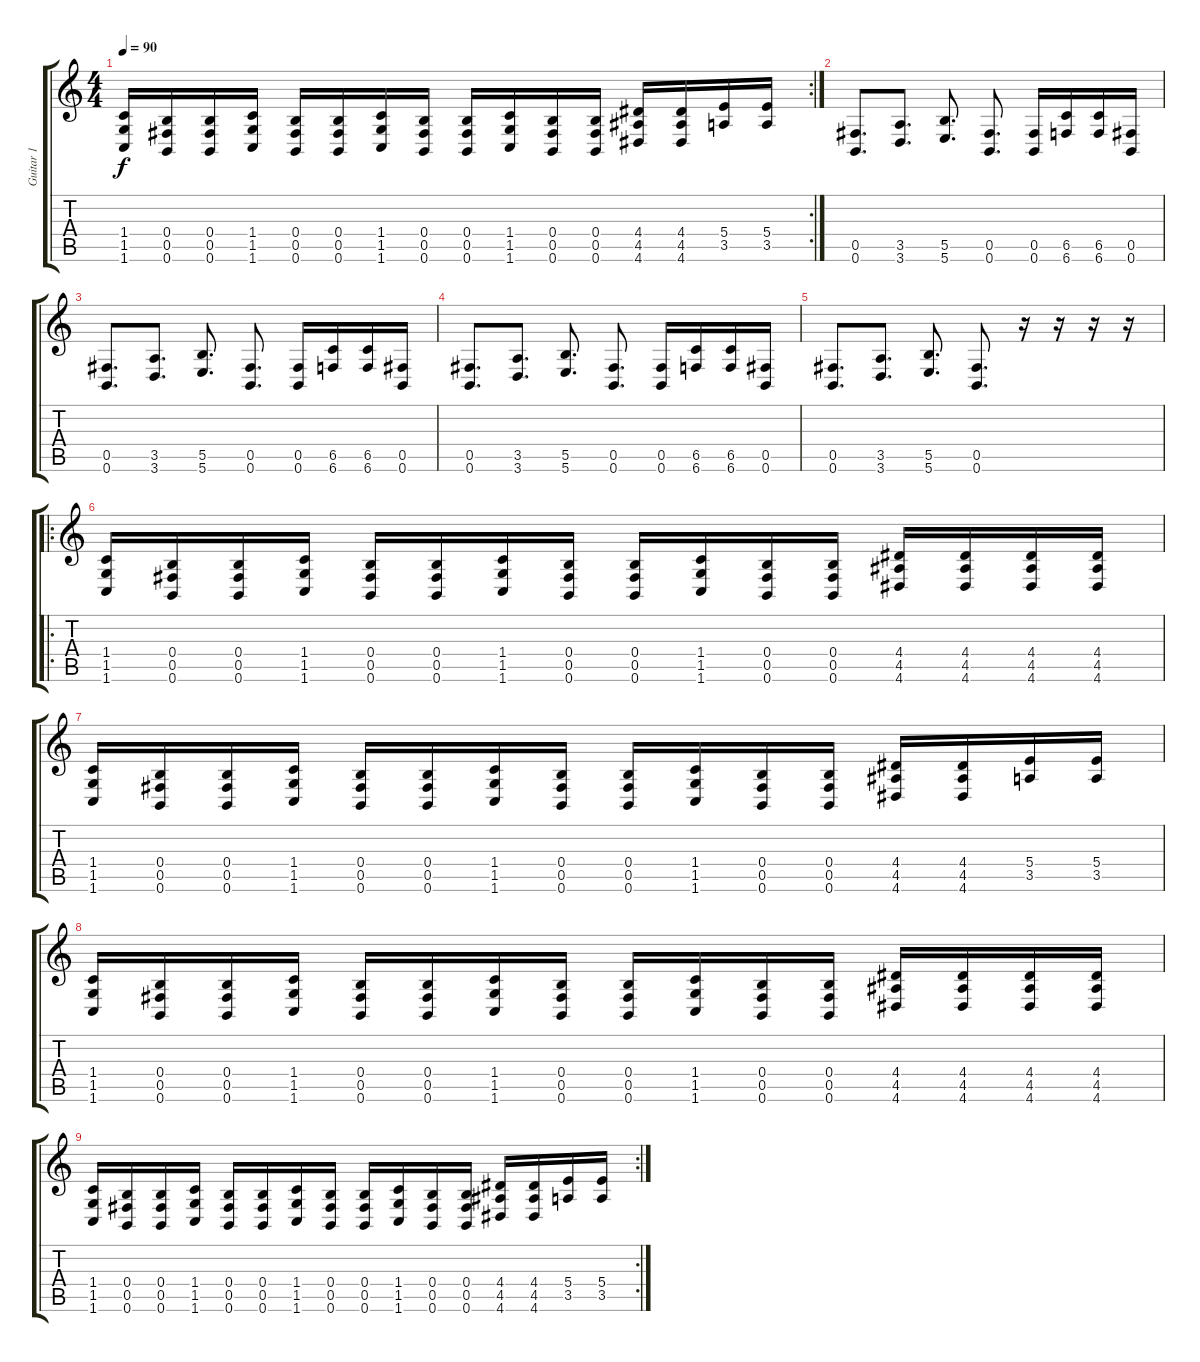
\track ("Guitar 1" "Guitar 1") {instrument distortionguitar}
\staff {score tabs}
\tuning (Db4 Ab3 E4 B2 Gb2 B1) {hide}
\rc 2
\ts (4 4)
\tempo 90
\clef g2
\ks c
(1.4 1.5 1.6).16{dy f} (0.4 0.5 0.6).16 (0.4 0.5 0.6).16 (1.4 1.5 1.6).16 (0.4 0.5 0.6).16 (0.4 0.5 0.6).16 (1.4 1.5 1.6).16 (0.4 0.5 0.6).16 (0.4 0.5 0.6).16 (1.4 1.5 1.6).16 (0.4 0.5 0.6).16 (0.4 0.5 0.6).16 (4.4 4.5 4.6).16 (4.4 4.5 4.6).16 (5.4 3.5).16 (5.4 3.5).16 |
(0.5 0.6).8{d} (3.5 3.6).8{d} (5.5 5.6).8{d} (0.5 0.6).8{d} (0.5 0.6).16 (6.5 6.6).16 (6.5 6.6).16 (0.5 0.6).16 |
(0.5 0.6).8{d} (3.5 3.6).8{d} (5.5 5.6).8{d} (0.5 0.6).8{d} (0.5 0.6).16 (6.5 6.6).16 (6.5 6.6).16 (0.5 0.6).16 |
(0.5 0.6).8{d} (3.5 3.6).8{d} (5.5 5.6).8{d} (0.5 0.6).8{d} (0.5 0.6).16 (6.5 6.6).16 (6.5 6.6).16 (0.5 0.6).16 |
(0.5 0.6).8{d} (3.5 3.6).8{d} (5.5 5.6).8{d} (0.5 0.6).8{d} r.16 r.16 r.16 r.16 |
\ro
(1.4 1.5 1.6).16{volume 14 instrument distortionguitar} (0.4 0.5 0.6).16 (0.4 0.5 0.6).16 (1.4 1.5 1.6).16 (0.4 0.5 0.6).16 (0.4 0.5 0.6).16 (1.4 1.5 1.6).16 (0.4 0.5 0.6).16 (0.4 0.5 0.6).16 (1.4 1.5 1.6).16 (0.4 0.5 0.6).16 (0.4 0.5 0.6).16 (4.4 4.5 4.6).16 (4.4 4.5 4.6).16 (4.4 4.5 4.6).16 (4.4 4.5 4.6).16 |
(1.4 1.5 1.6).16 (0.4 0.5 0.6).16 (0.4 0.5 0.6).16 (1.4 1.5 1.6).16 (0.4 0.5 0.6).16 (0.4 0.5 0.6).16 (1.4 1.5 1.6).16 (0.4 0.5 0.6).16 (0.4 0.5 0.6).16 (1.4 1.5 1.6).16 (0.4 0.5 0.6).16 (0.4 0.5 0.6).16 (4.4 4.5 4.6).16 (4.4 4.5 4.6).16 (5.4 3.5).16 (5.4 3.5).16 |
(1.4 1.5 1.6).16 (0.4 0.5 0.6).16 (0.4 0.5 0.6).16 (1.4 1.5 1.6).16 (0.4 0.5 0.6).16 (0.4 0.5 0.6).16 (1.4 1.5 1.6).16 (0.4 0.5 0.6).16 (0.4 0.5 0.6).16 (1.4 1.5 1.6).16 (0.4 0.5 0.6).16 (0.4 0.5 0.6).16 (4.4 4.5 4.6).16 (4.4 4.5 4.6).16 (4.4 4.5 4.6).16 (4.4 4.5 4.6).16 |
\rc 2
(1.4 1.5 1.6).16 (0.4 0.5 0.6).16 (0.4 0.5 0.6).16 (1.4 1.5 1.6).16 (0.4 0.5 0.6).16 (0.4 0.5 0.6).16 (1.4 1.5 1.6).16 (0.4 0.5 0.6).16 (0.4 0.5 0.6).16 (1.4 1.5 1.6).16 (0.4 0.5 0.6).16 (0.4 0.5 0.6).16 (4.4 4.5 4.6).16 (4.4 4.5 4.6).16 (5.4 3.5).16 (5.4 3.5).16
